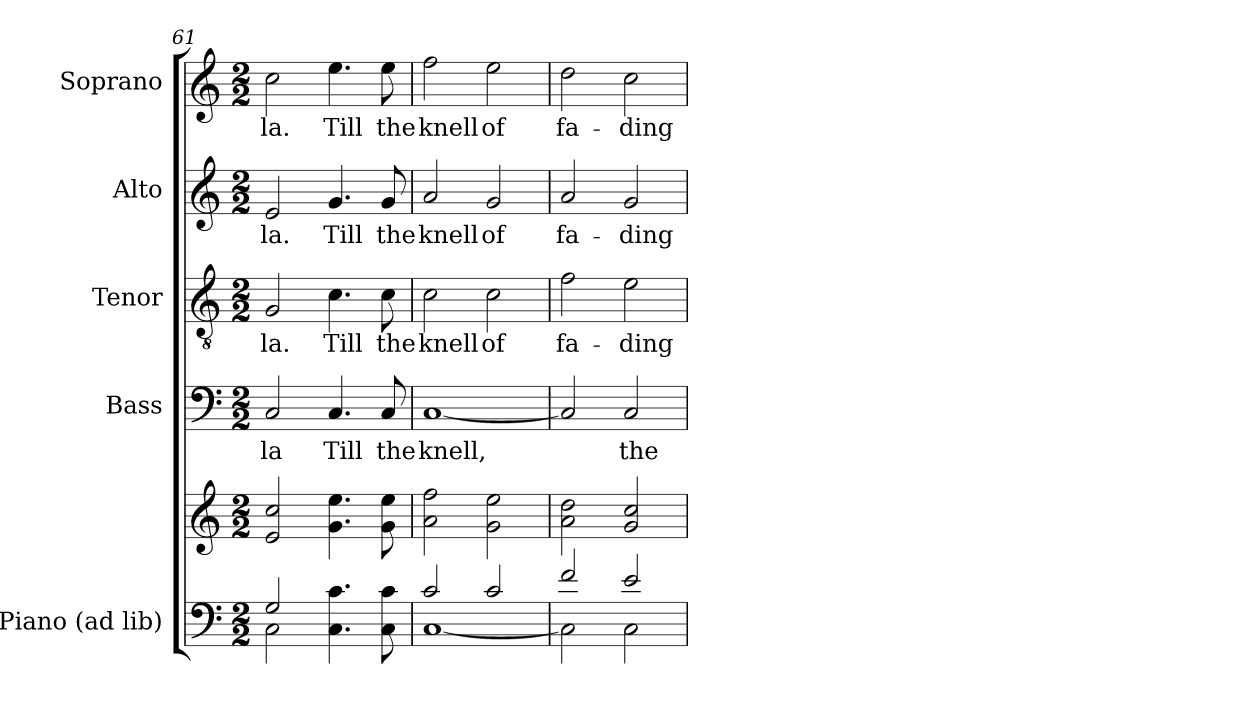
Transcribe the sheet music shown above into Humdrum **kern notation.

**kern	**kern	**kern	**text	**kern	**text	**kern	**text	**kern	**text
*part5	*part5	*part4	*part4	*part3	*part3	*part2	*part2	*part1	*part1
*staff6	*staff5	*staff4	*staff4	*staff3	*staff3	*staff2	*staff2	*staff1	*staff1
*I"Piano (ad lib)	*	*I"Bass	*	*I"Tenor	*	*I"Alto	*	*I"Soprano	*
*I'Pno.	*	*I'B.	*	*I'T.	*	*I'A.	*	*I'S.	*
*clefF4	*clefG2	*clefF4	*	*clefGv2	*	*clefG2	*	*clefG2	*
*	*	*	*	*ITrd7c12	*	*	*	*	*
*k[]	*k[]	*k[]	*	*k[]	*	*k[]	*	*k[]	*
*C:	*C:	*C:	*	*C:	*	*C:	*	*C:	*
*M2/2	*M2/2	*M2/2	*	*M2/2	*	*M2/2	*	*M2/2	*
=61	=61	=61	=61	=61	=61	=61	=61	=61	=61
*^	*	*	*	*	*	*	*	*	*
!	!	!	!	!LO:LY:b:color=#000000	!	!	!	!	!	!
!	!	!	!	!	!	!LO:LY:b:color=#000000	!	!	!	!
!	!	!	!	!	!	!	!	!LO:LY:b:color=#000000	!	!
!	!	!	!	!	!	!	!	!	!	!LO:LY:b:color=#000000
2Gi/	2Ci\	2ei/ 2cci	2Ci/	la	2GGi/	la.	2ei/	la.	2cci\	la.
!	!	!	!	!LO:LY:b:color=#000000	!	!	!	!	!	!
!	!	!	!	!	!	!LO:LY:b:color=#000000	!	!	!	!
!	!	!	!	!	!	!	!	!LO:LY:b:color=#000000	!	!
!	!	!	!	!	!	!	!	!	!	!LO:LY:b:color=#000000
2ryy	4.Ci\ 4.ci	4.gi\ 4.eei	4.Ci/	Till	4.Ci\	Till	4.gi/	Till	4.eei\	Till
!	!	!	!	!LO:LY:b:color=#000000	!	!	!	!	!	!
!	!	!	!	!	!	!LO:LY:b:color=#000000	!	!	!	!
!	!	!	!	!	!	!	!	!LO:LY:b:color=#000000	!	!
!	!	!	!	!	!	!	!	!	!	!LO:LY:b:color=#000000
.	8Ci\ 8ci	8gi\ 8eei	8Ci/	the	8Ci\	the	8gi/	the	8eei\	the
=62	=62	=62	=62	=62	=62	=62	=62	=62	=62	=62
!	!	!	!	!LO:LY:b:color=#000000	!	!	!	!	!	!
!	!	!	!	!	!	!LO:LY:b:color=#000000	!	!	!	!
!	!	!	!	!	!	!	!	!LO:LY:b:color=#000000	!	!
!	!	!	!	!	!	!	!	!	!	!LO:LY:b:color=#000000
2ci/	[<1Ci	2ai\ 2ffi	[<1Ci	knell,	2Ci\	knell	2ai/	knell	2ffi\	knell
!	!	!	!	!	!	!LO:LY:b:color=#000000	!	!	!	!
!	!	!	!	!	!	!	!	!LO:LY:b:color=#000000	!	!
!	!	!	!	!	!	!	!	!	!	!LO:LY:b:color=#000000
2ci/	.	2gi\ 2eei	.	.	2Ci\	of	2gi/	of	2eei\	of
=63	=63	=63	=63	=63	=63	=63	=63	=63	=63	=63
!	!	!	!	!	!	!LO:LY:b:color=#000000	!	!	!	!
!	!	!	!	!	!	!	!	!LO:LY:b:color=#000000	!	!
!	!	!	!	!	!	!	!	!	!	!LO:LY:b:color=#000000
2fi/	2Ci\]	2ai\ 2ddi	2Ci/]	.	2Fi\	fa-	2ai/	fa-	2ddi\	fa-
!	!	!	!	!LO:LY:b:color=#000000	!	!	!	!	!	!
!	!	!	!	!	!	!LO:LY:b:color=#000000	!	!	!	!
!	!	!	!	!	!	!	!	!LO:LY:b:color=#000000	!	!
!	!	!	!	!	!	!	!	!	!	!LO:LY:b:color=#000000
2ei/	2Ci\	2gi/ 2cci	2Ci/	the	2Ei\	-ding	2gi/	-ding-	2cci\	-ding
*v	*v	*	*	*	*	*	*	*	*	*
=	=	=	=	=	=	=	=	=	=
*-	*-	*-	*-	*-	*-	*-	*-	*-	*-
